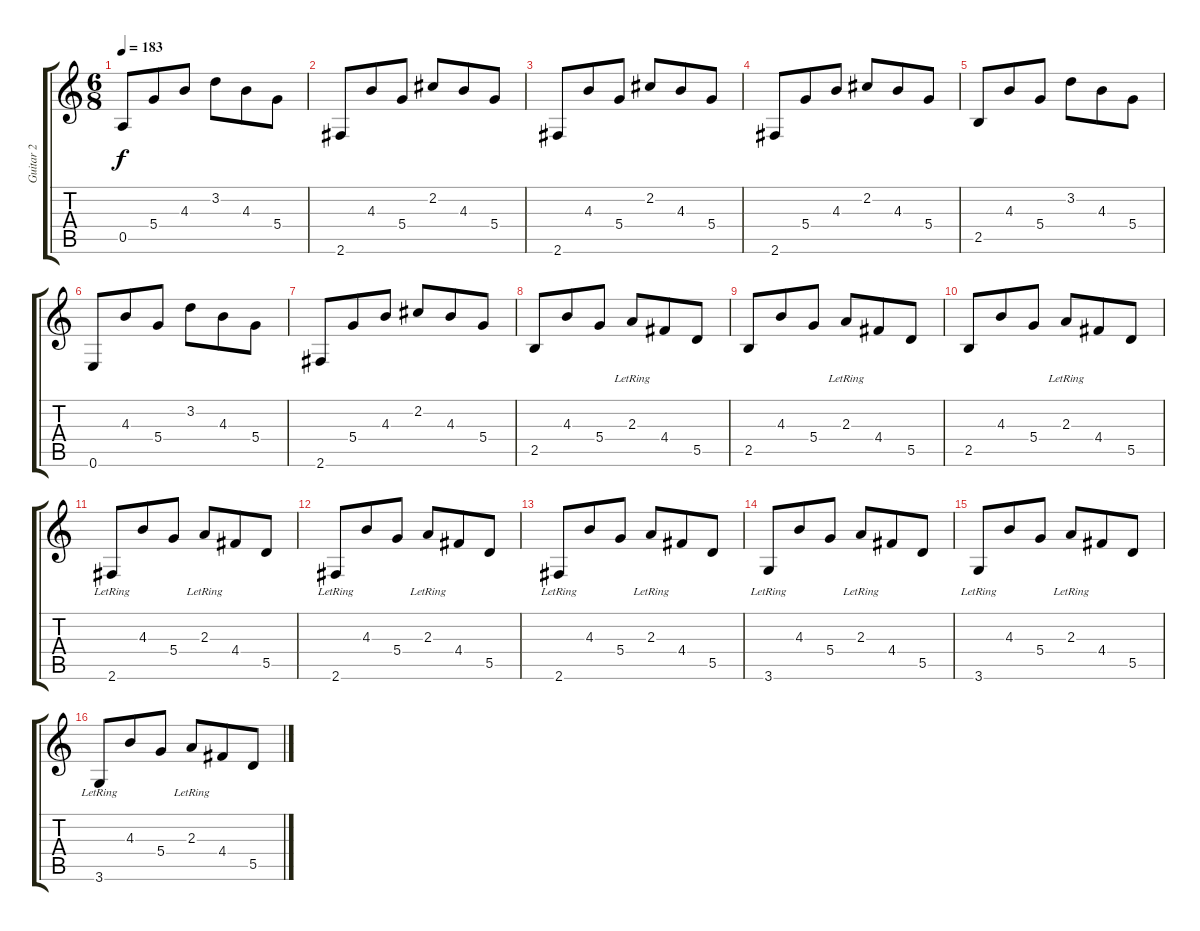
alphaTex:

\track ("Guitar 2" "Guitar 2") {instrument electricguitarjazz}
\staff {score tabs}
\tuning (E4 B3 G3 D3 A2 E2) {hide}
\ts (6 8)
\tempo 183
\clef g2
\ks c
0.5.8{dy f} 5.4.8 4.3.8 3.2.8 4.3.8 5.4.8 |
2.6.8 4.3.8 5.4.8 2.2.8 4.3.8 5.4.8 |
2.6.8 4.3.8 5.4.8 2.2.8 4.3.8 5.4.8 |
2.6.8 5.4.8 4.3.8 2.2.8 4.3.8 5.4.8 |
2.5.8 4.3.8 5.4.8 3.2.8 4.3.8 5.4.8 |
0.6.8 4.3.8 5.4.8 3.2.8 4.3.8 5.4.8 |
2.6.8 5.4.8 4.3.8 2.2.8 4.3.8 5.4.8 |
2.5.8 4.3.8 5.4.8 2.3{lr}.8 4.4.8 5.5.8 |
2.5.8 4.3.8 5.4.8 2.3{lr}.8 4.4.8 5.5.8 |
2.5.8 4.3.8 5.4.8 2.3{lr}.8 4.4.8 5.5.8 |
2.6{lr}.8 4.3.8 5.4.8 2.3{lr}.8 4.4.8 5.5.8 |
2.6{lr}.8 4.3.8 5.4.8 2.3{lr}.8 4.4.8 5.5.8 |
2.6{lr}.8 4.3.8 5.4.8 2.3{lr}.8 4.4.8 5.5.8 |
3.6{lr}.8 4.3.8 5.4.8 2.3{lr}.8 4.4.8 5.5.8 |
3.6{lr}.8 4.3.8 5.4.8 2.3{lr}.8 4.4.8 5.5.8 |
3.6{lr}.8 4.3.8 5.4.8 2.3{lr}.8 4.4.8 5.5.8
